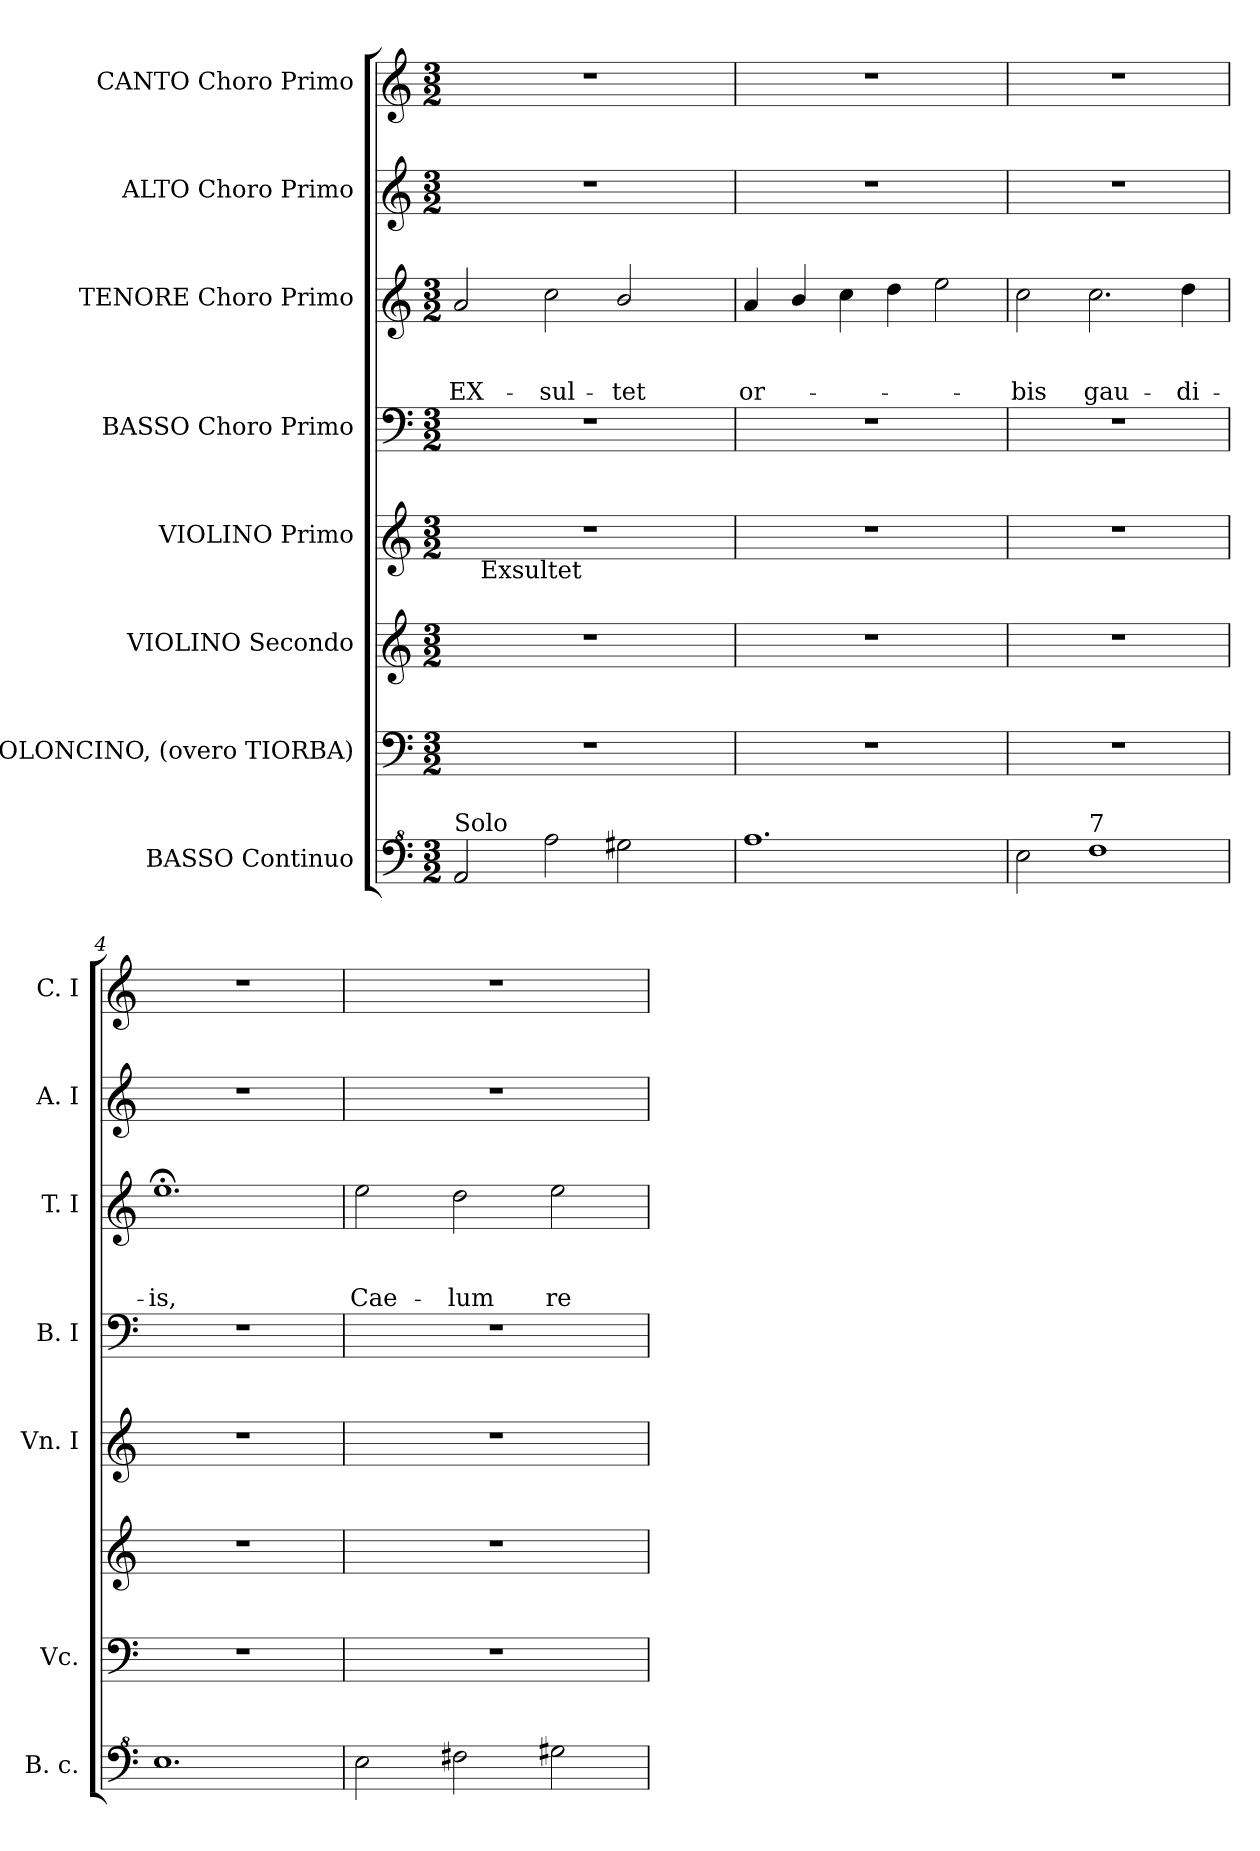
**kern	**kern	**kern	**kern	**kern	**kern	**text	**text	**text	**kern	**kern
*part8	*part7	*part6	*part5	*part4	*part3	*part3	*part3	*part3	*part2	*part1
*staff8	*staff7	*staff6	*staff5	*staff4	*staff3	*staff3	*staff3	*staff3	*staff2	*staff1
*I"BASSO Continuo	*I"VIOLONCINO, (overo TIORBA)	*I"VIOLINO Secondo	*I"VIOLINO Primo	*I"BASSO Choro Primo	*I"TENORE Choro Primo	*	*	*	*I"ALTO Choro Primo	*I"CANTO Choro Primo
*I'B. c.	*I'Vc.	*	*I'Vn. I	*I'B. I	*I'T. I	*	*	*	*I'A. I	*I'C. I
*clefF^4	*clefF4	*clefG2	*clefG2	*clefF4	*clefG2	*	*	*	*clefG2	*clefG2
*ITrd7c12	*	*	*	*	*	*	*	*	*	*
*k[]	*k[]	*k[]	*k[]	*k[]	*k[]	*	*	*	*k[]	*k[]
*C:	*C:	*C:	*C:	*C:	*C:	*	*	*	*C:	*C:
*M3/2	*M3/2	*M3/2	*M3/2	*M3/2	*M3/2	*	*	*	*M3/2	*M3/2
=1	=1	=1	=1	=1	=1	=1	=1	=1	=1	=1
!LO:TX:a:t=Solo	!	!	!	!	!	!	!	!	!	!
!	!LO:N:vis=1	!LO:N:vis=1	!LO:N:vis=1	!LO:N:vis=1	!	!	!	!LO:LY:b:rj	!LO:N:vis=1	!LO:N:vis=1
*	*	*	*^	*	*	*	*	*	*	*
2AA/	1.r	1.r	1.r	16.ryy	1.r	2a/	.	.	EX-	1.r	1.r
!	!	!	!	!LO:TX:b:t=Exsultet	!	!	!	!	!	!	!
.	.	.	.	1ryy	.	.	.	.	.	.	.
!	!	!	!	!	!	!	!	!	!LO:LY:b	!	!
2A\	.	.	.	.	.	2cc\	.	.	-sul-	.	.
!	!	!	!	!	!	!	!	!	!LO:LY:b	!	!
2G#X\	.	.	.	.	.	2b/	.	.	-tet	.	.
.	.	.	.	4ryy	.	.	.	.	.	.	.
.	.	.	.	8ryy	.	.	.	.	.	.	.
.	.	.	.	32ryy	.	.	.	.	.	.	.
=2	=2	=2	=2	=2	=2	=2	=2	=2	=2	=2	=2
!	!LO:N:vis=1	!LO:N:vis=1	!LO:N:vis=1	!	!LO:N:vis=1	!	!	!	!LO:LY:b	!LO:N:vis=1	!LO:N:vis=1
*	*	*	*v	*v	*	*	*	*	*	*	*
1.A	1.r	1.r	1.r	1.r	4a/	.	.	or-	1.r	1.r
.	.	.	.	.	4b/	.	.	.	.	.
.	.	.	.	.	4cc\	.	.	.	.	.
.	.	.	.	.	4dd\	.	.	.	.	.
.	.	.	.	.	2ee\	.	.	.	.	.
=3	=3	=3	=3	=3	=3	=3	=3	=3	=3	=3
!	!LO:N:vis=1	!LO:N:vis=1	!LO:N:vis=1	!LO:N:vis=1	!	!	!	!LO:LY:b	!LO:N:vis=1	!LO:N:vis=1
2E>\	1.r	1.r	1.r	1.r	2cc\	.	.	-bis	1.r	1.r
!LO:TX:a:t=7	!	!	!	!	!	!	!	!	!	!
!	!	!	!	!	!	!	!	!LO:LY:b	!	!
1F	.	.	.	.	2.cc\	.	.	gau-	.	.
!	!	!	!	!	!	!	!	!LO:LY:b	!	!
.	.	.	.	.	4dd\	.	.	-di-	.	.
=4	=4	=4	=4	=4	=4	=4	=4	=4	=4	=4
!	!LO:N:vis=1	!LO:N:vis=1	!LO:N:vis=1	!LO:N:vis=1	!	!	!	!LO:LY:b	!LO:N:vis=1	!LO:N:vis=1
1.E	1.r	1.r	1.r	1.r	1.ee;<	.	.	-is,	1.r	1.r
!!LO:PB:g=z
=5	=5	=5	=5	=5	=5	=5	=5	=5	=5	=5
!	!LO:N:vis=1	!LO:N:vis=1	!LO:N:vis=1	!LO:N:vis=1	!	!	!	!LO:LY:b	!LO:N:vis=1	!LO:N:vis=1
2E\	1.r	1.r	1.r	1.r	2ee\	.	.	Cae-	1.r	1.r
!	!	!	!	!	!	!	!	!LO:LY:b	!	!
2F#X\	.	.	.	.	2dd\	.	.	-lum	.	.
!	!	!	!	!	!	!	!	!LO:LY:b	!	!
2G#X\	.	.	.	.	2ee\	.	.	re-	.	.
=	=	=	=	=	=	=	=	=	=	=
*-	*-	*-	*-	*-	*-	*-	*-	*-	*-	*-
